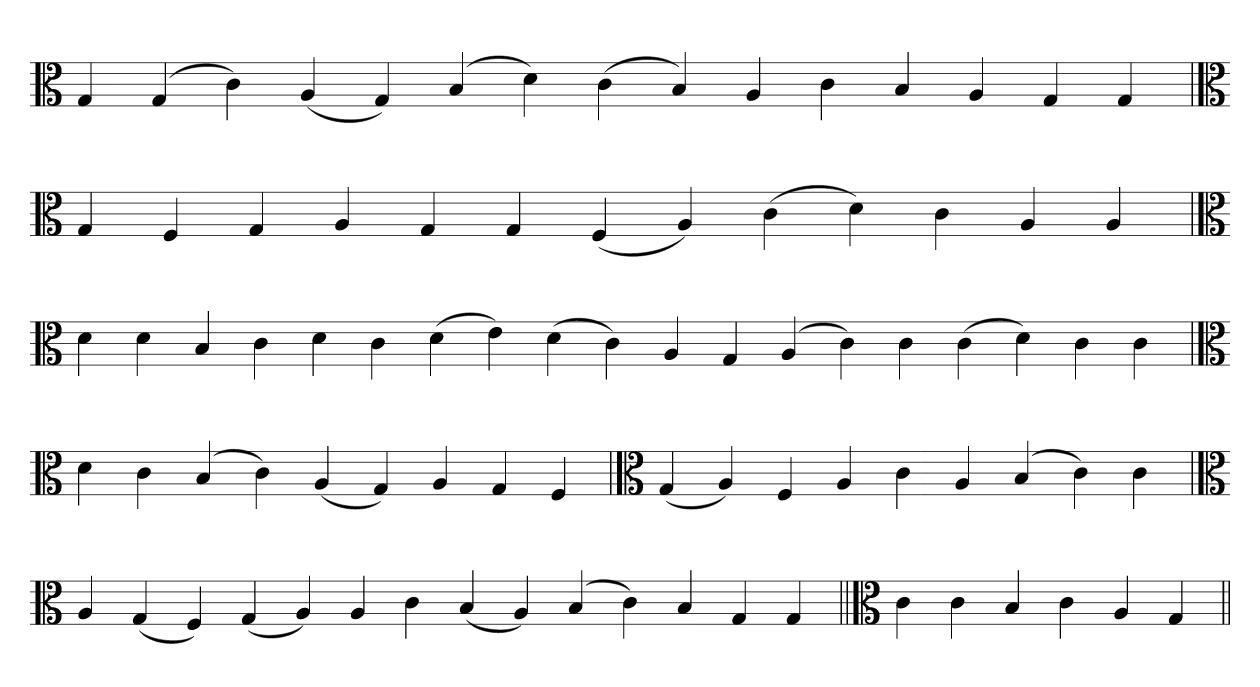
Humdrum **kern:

**kern
*part1
*staff1
*clefC3
=
4G
(4G
4c)
(4A
4G)
(4B
4d)
(4c
4B)
4A
4c
4B
4A
4G
4G
=`
*clefC3
4G
4F
4G
4A
4G
4G
(4F
4A)
(4c
4d)
4c
4A
4A
=
*clefC3
4d
4d
4B
4c
4d
4c
(4d
4e)
(4d
4c)
4A
4G
(4A
4c)
4c
(4c
4d)
4c
4c
=`
*clefC3
4d
4c
(4B
4c)
(4A
4G)
4A
4G
4F
='
*clefC3
(4G
4A)
4F
4A
4c
4A
(4B
4c)
4c
=`
*clefC3
4A
(4G
4F)
(4G
4A)
4A
4c
(4B
4A)
(4B
4c)
4B
4G
4G
=||
*clefC3
4c
4c
4B
4c
4A
4G
=||
*-
